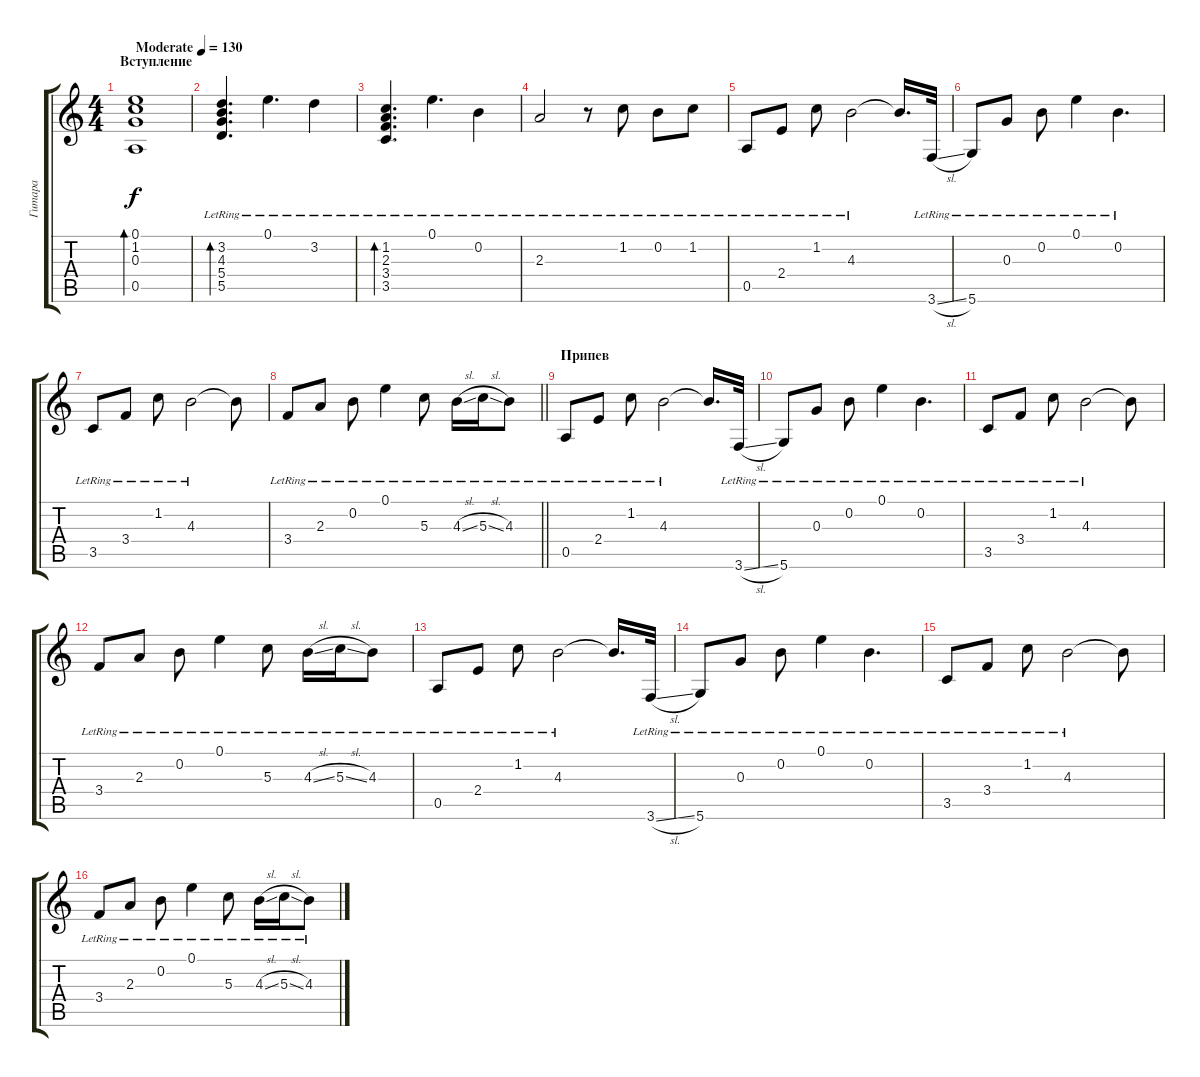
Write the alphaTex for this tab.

\track ("Гитара" "Гитара") {instrument acousticguitarsteel}
\staff {score tabs}
\tuning (E4 B3 G3 D3 A2 D2) {hide}
\ts (4 4)
\section ("" "Вступление")
\tempo (130 "Moderate")
\clef g2
\ks c
(0.1 1.2 0.3 0.5).1{bd 240 dy f instrument acousticguitarsteel} |
(3.2{lr} 4.3{lr} 5.4{lr} 5.5{lr}).4{d bd 240} 0.1{lr}.4{d} 3.2{lr}.4 |
(1.2{lr} 2.3{lr} 3.4{lr} 3.5{lr}).4{d bd 240} 0.1{lr}.4{d} 0.2{lr}.4 |
2.3{lr}.2 r.8 1.2{lr}.8 0.2{lr}.8 1.2{lr}.8 |
0.5{lr}.8 2.4{lr}.8 1.2{lr}.8 4.3{lr}.2 4.3{t}.16{d} 3.6{sl lr}.32 |
5.6{lr}.8 0.3{lr}.8 0.2{lr}.8 0.1{lr}.4 0.2{lr}.4{d} |
3.5{lr}.8 3.4{lr}.8 1.2{lr}.8 4.3{lr}.2 4.3{t}.8 |
\barLineRight lightlight
3.4{lr}.8 2.3{lr}.8 0.2{lr}.8 0.1{lr}.4 5.3{lr}.8 4.3{sl lr}.16 5.3{sl lr}.16 4.3{lr}.8 |
\section ("" "Припев")
0.5{lr}.8 2.4{lr}.8 1.2{lr}.8 4.3{lr}.2 4.3{t}.16{d} 3.6{sl lr}.32 |
5.6{lr}.8 0.3{lr}.8 0.2{lr}.8 0.1{lr}.4 0.2{lr}.4{d} |
3.5{lr}.8 3.4{lr}.8 1.2{lr}.8 4.3{lr}.2 4.3{t}.8 |
3.4{lr}.8 2.3{lr}.8 0.2{lr}.8 0.1{lr}.4 5.3{lr}.8 4.3{sl lr}.16 5.3{sl lr}.16 4.3{lr}.8 |
0.5{lr}.8 2.4{lr}.8 1.2{lr}.8 4.3{lr}.2 4.3{t}.16{d} 3.6{sl lr}.32 |
5.6{lr}.8 0.3{lr}.8 0.2{lr}.8 0.1{lr}.4 0.2{lr}.4{d} |
3.5{lr}.8 3.4{lr}.8 1.2{lr}.8 4.3{lr}.2 4.3{t}.8 |
3.4{lr}.8 2.3{lr}.8 0.2{lr}.8 0.1{lr}.4 5.3{lr}.8 4.3{sl lr}.16 5.3{sl lr}.16 4.3{lr}.8
